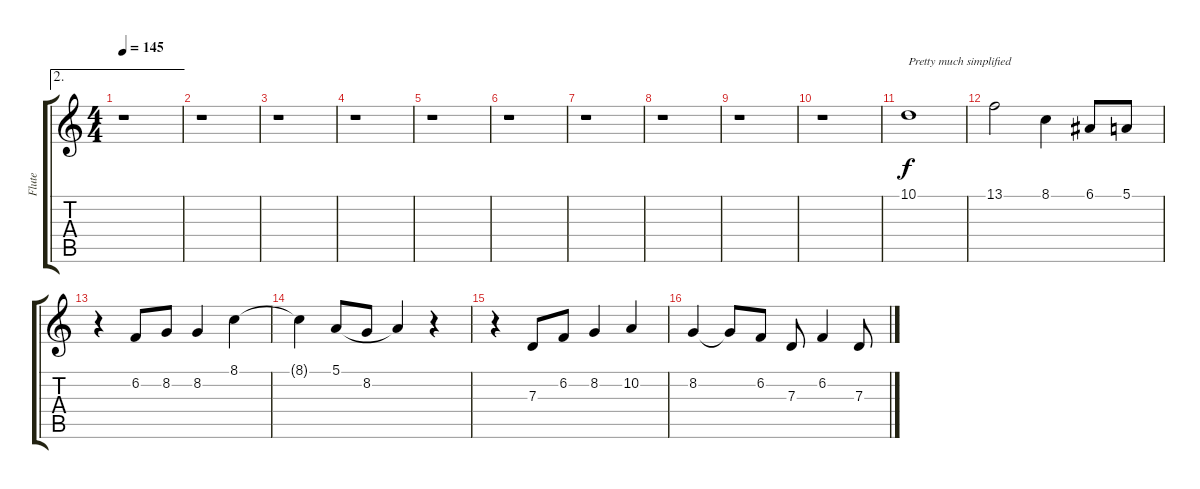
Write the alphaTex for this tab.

\track ("Flute" "Flute") {instrument panflute}
\staff {score tabs}
\tuning (E4 B3 G3 D3 A2 E2) {hide}
\ae 2
\ts (4 4)
\tempo 145
\clef g2
\ks c
r.1{dy f} |
r.1 |
r.1 |
r.1 |
r.1 |
r.1 |
r.1 |
r.1 |
r.1 |
r.1 |
10.1.1{txt "Pretty much simplified"} |
13.1.2 8.1.4 6.1.8 5.1.8 |
r.4 6.2.8 8.2.8 8.2.4 8.1.4 |
8.1{t}.4 5.1.8 8.2.8 5.1{t}.4 r.4 |
r.4 7.3.8 6.2.8 8.2.4 10.2.4 |
8.2.4 8.2{t}.8 6.2.8 7.3.8 6.2.4 7.3.8
